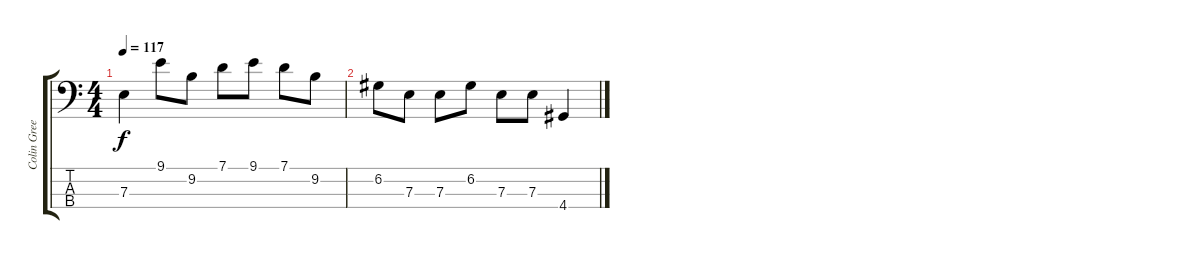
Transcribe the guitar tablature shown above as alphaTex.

\track ("Colin Greenwood" "Colin Gree") {instrument electricbassfinger}
\staff {score tabs}
\tuning (G2 D2 A1 E1) {hide}
\ts (4 4)
\tempo 117
\clef f4
\ks c
7.3.4{dy f} 9.1.8 9.2.8 7.1.8 9.1.8 7.1.8 9.2.8 |
6.2.8 7.3.8 7.3.8 6.2.8 7.3.8 7.3.8 4.4.4
